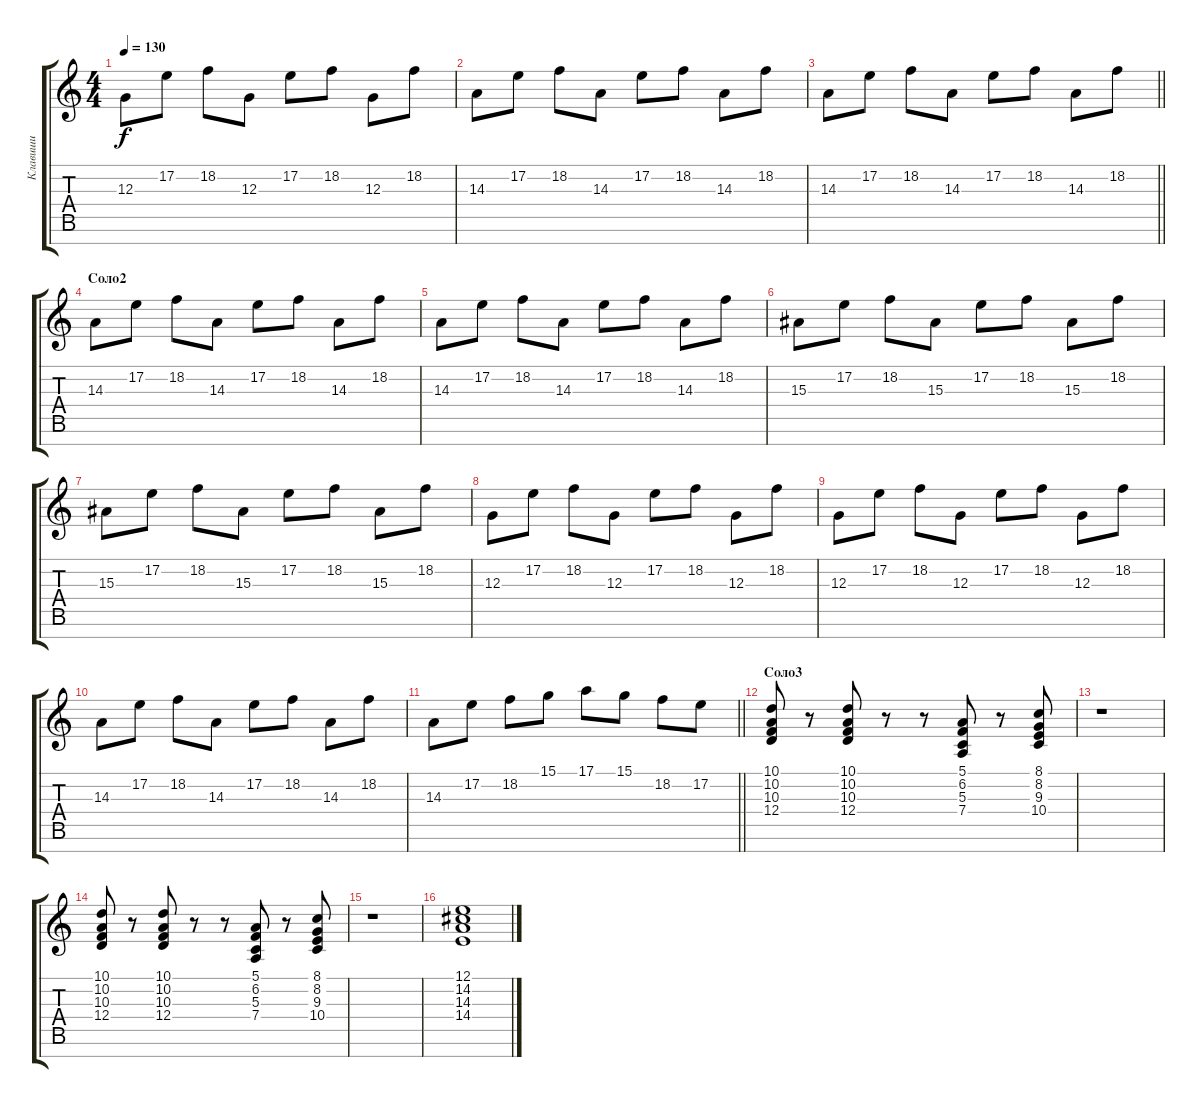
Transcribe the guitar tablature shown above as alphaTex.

\track ("Клавиши" "Клавиши") {instrument tremolostrings}
\staff {score tabs}
\tuning (E4 B3 G3 D3 A2 E2 B1) {hide}
\ts (4 4)
\tempo 130
\clef g2
\ks c
12.3.8{dy f} 17.2.8 18.2.8 12.3.8 17.2.8 18.2.8 12.3.8 18.2.8 |
14.3.8 17.2.8 18.2.8 14.3.8 17.2.8 18.2.8 14.3.8 18.2.8 |
\barLineRight lightlight
14.3.8 17.2.8 18.2.8 14.3.8 17.2.8 18.2.8 14.3.8 18.2.8 |
\section ("" "Соло2")
14.3.8 17.2.8 18.2.8 14.3.8 17.2.8 18.2.8 14.3.8 18.2.8 |
14.3.8 17.2.8 18.2.8 14.3.8 17.2.8 18.2.8 14.3.8 18.2.8 |
15.3.8 17.2.8 18.2.8 15.3.8 17.2.8 18.2.8 15.3.8 18.2.8 |
15.3.8 17.2.8 18.2.8 15.3.8 17.2.8 18.2.8 15.3.8 18.2.8 |
12.3.8 17.2.8 18.2.8 12.3.8 17.2.8 18.2.8 12.3.8 18.2.8 |
12.3.8 17.2.8 18.2.8 12.3.8 17.2.8 18.2.8 12.3.8 18.2.8 |
14.3.8 17.2.8 18.2.8 14.3.8 17.2.8 18.2.8 14.3.8 18.2.8 |
\barLineRight lightlight
14.3.8 17.2.8 18.2.8 15.1.8 17.1.8 15.1.8 18.2.8 17.2.8 |
\section ("" "Соло3")
(10.1 10.2 10.3 12.4).8 r.8 (10.1 10.2 10.3 12.4).8 r.8 r.8 (5.1 6.2 5.3 7.4).8 r.8 (8.1 8.2 9.3 10.4).8 |
r.1 |
(10.1 10.2 10.3 12.4).8 r.8 (10.1 10.2 10.3 12.4).8 r.8 r.8 (5.1 6.2 5.3 7.4).8 r.8 (8.1 8.2 9.3 10.4).8 |
r.1 |
(12.1 14.2 14.3 14.4).1
